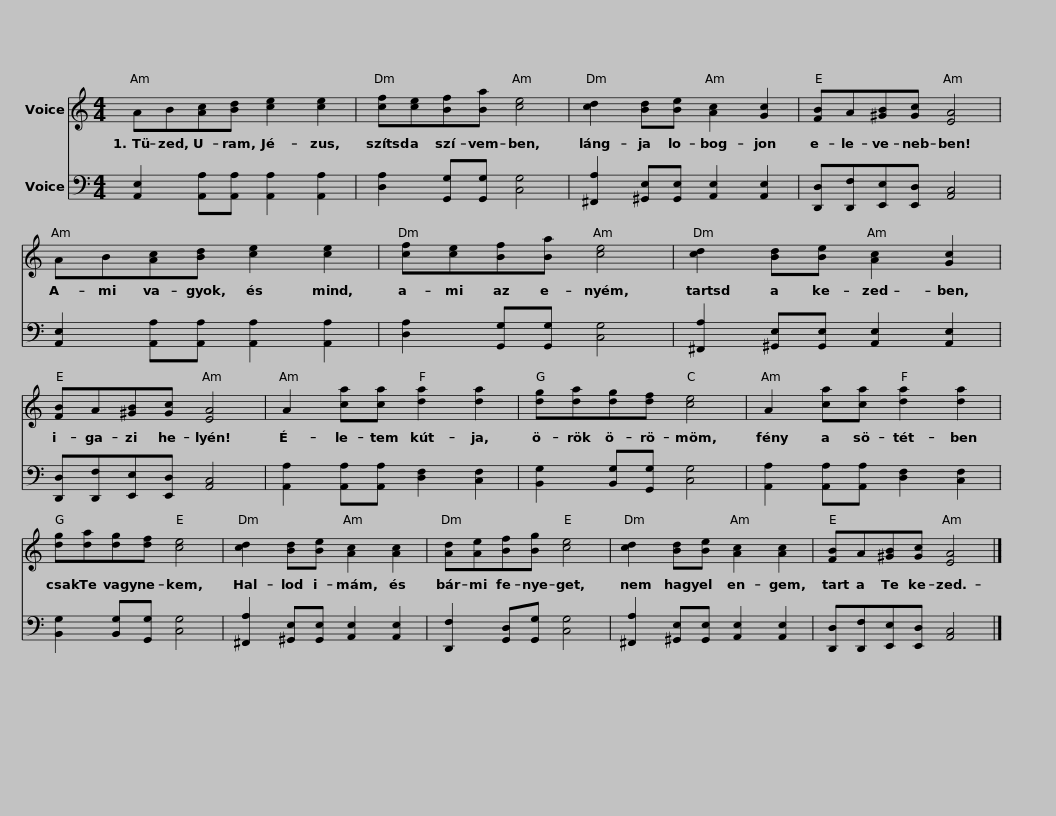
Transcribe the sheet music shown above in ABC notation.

X:1
%%score 1 2
L:1/8
M:4/4
I:linebreak $
K:C
V:1 treble
V:2 bass
V:1
 AB[Ac][Bd] [ce]2 [ce]2 | [cf][ce][Bf][Ba] [ce]4 | [cd]2 [Bd][Be] [Ac]2 [Gc]2 | [FB]A[^GB][Gc] [EA]4 | AB[Ac][Bd] [ce]2 [ce]2 |$ %5
 [cf][ce][Bf][Ba] [ce]4 | [cd]2 [Bd][Be] [Ac]2 [Gc]2 | [FB]A[^GB][Gc] [EA]4 | A2 [ca][ca] [da]2 [da]2 | [dg][da][dg][df] [ce]4 | %10
 A2 [ca][ca] [da]2 [da]2 |$ [dg][da][dg][df] [ce]4 | [cd]2 [Bd][Be] [Ac]2 [Ac]2 | [Ad][Ae][Bf][Bg] [ce]4 | [cd]2 [Bd][Be] [Ac]2 [Ac]2 | %15
 [FB]A[^GB][Gc] [EA]4 |] %16
V:2
 [A,,E,]2 [A,,A,][A,,A,] [A,,A,]2 [A,,A,]2 | [D,A,]2 [G,,G,][G,,G,] [C,G,]4 | [^F,,A,]2 [^G,,E,][G,,E,] [A,,E,]2 [A,,E,]2 | [D,,D,][D,,F,][E,,E,][E,,D,] [A,,C,]4 | [A,,E,]2 [A,,A,][A,,A,] [A,,A,]2 [A,,A,]2 |$ %5
 [D,A,]2 [G,,G,][G,,G,] [C,G,]4 | [^F,,A,]2 [^G,,E,][G,,E,] [A,,E,]2 [A,,E,]2 | [D,,D,][D,,F,][E,,E,][E,,D,] [A,,C,]4 | [A,,A,]2 [A,,A,][A,,A,] [D,F,]2 [C,F,]2 | [B,,G,]2 [B,,G,][G,,G,] [C,G,]4 | %10
 [A,,A,]2 [A,,A,][A,,A,] [D,F,]2 [C,F,]2 |$ [B,,G,]2 [B,,G,][G,,G,] [C,G,]4 | [^F,,A,]2 [^G,,E,][G,,E,] [A,,E,]2 [A,,E,]2 | [D,,F,]2 [G,,D,][G,,G,] [C,G,]4 | [^F,,A,]2 [^G,,E,][G,,E,] [A,,E,]2 [A,,E,]2 | %15
 [D,,D,][D,,F,][E,,E,][E,,D,] [A,,C,]4 |] %16
